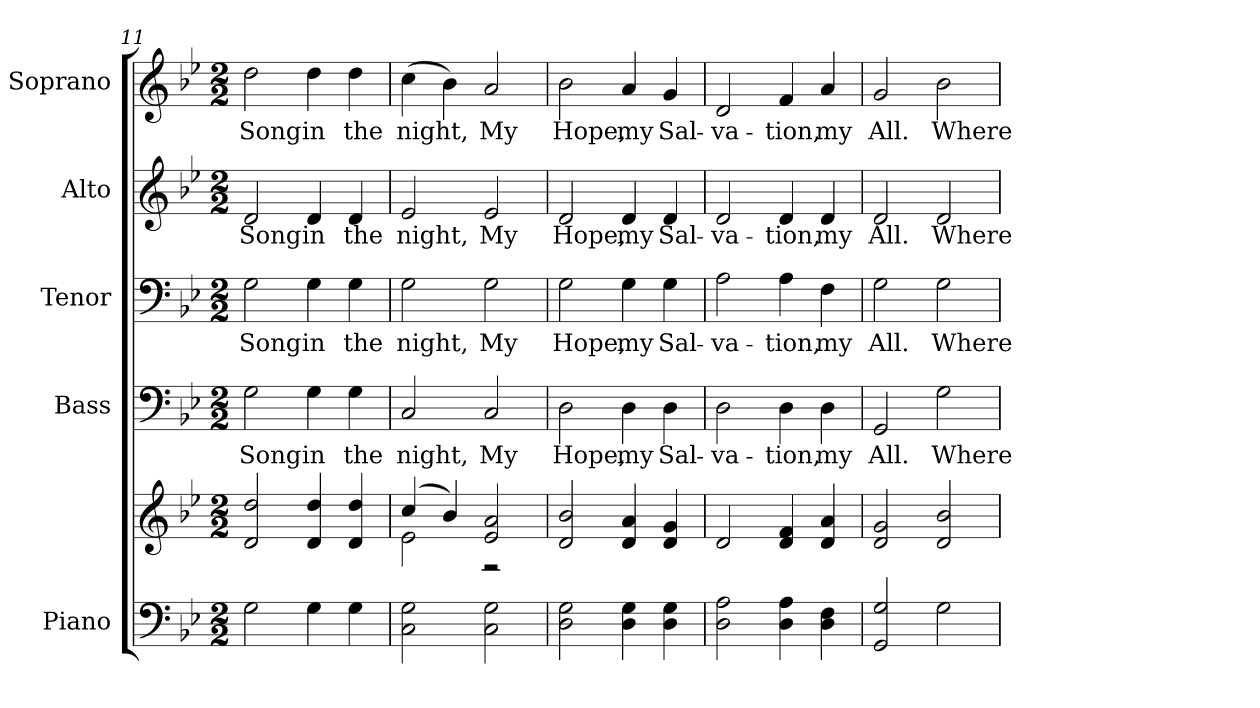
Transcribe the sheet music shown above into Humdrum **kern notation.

**kern	**kern	**kern	**text	**kern	**text	**kern	**text	**kern	**text
*part5	*part5	*part4	*part4	*part3	*part3	*part2	*part2	*part1	*part1
*staff6	*staff5	*staff4	*staff4	*staff3	*staff3	*staff2	*staff2	*staff1	*staff1
*I"Piano	*	*I"Bass	*	*I"Tenor	*	*I"Alto	*	*I"Soprano	*
*I'Pno.	*	*I'B.	*	*I'T.	*	*I'A.	*	*I'S.	*
!!LO:PB:g=z
*clefF4	*clefG2	*clefF4	*	*clefF4	*	*clefG2	*	*clefG2	*
*k[b-e-]	*k[b-e-]	*k[b-e-]	*	*k[b-e-]	*	*k[b-e-]	*	*k[b-e-]	*
*B-:	*B-:	*B-:	*	*B-:	*	*B-:	*	*B-:	*
*M2/2	*M2/2	*M2/2	*	*M2/2	*	*M2/2	*	*M2/2	*
=11	=11	=11	=11	=11	=11	=11	=11	=11	=11
!	!	!	!LO:LY:b:color=#000000	!	!	!	!	!	!
!	!	!	!	!	!LO:LY:b:color=#000000	!	!	!	!
!	!	!	!	!	!	!	!LO:LY:b:color=#000000	!	!
!	!	!	!	!	!	!	!	!	!LO:LY:b:color=#000000
2Gi\	2di/ 2ddi	2Gi\	Song	2Gi\	Song	2di/	Song	2ddi\	Song
!	!	!	!LO:LY:b:color=#000000	!	!	!	!	!	!
!	!	!	!	!	!LO:LY:b:color=#000000	!	!	!	!
!	!	!	!	!	!	!	!LO:LY:b:color=#000000	!	!
!	!	!	!	!	!	!	!	!	!LO:LY:b:color=#000000
4Gi\	4di/ 4ddi	4Gi\	in	4Gi\	in	4di/	in	4ddi\	in
!	!	!	!LO:LY:b:color=#000000	!	!	!	!	!	!
!	!	!	!	!	!LO:LY:b:color=#000000	!	!	!	!
!	!	!	!	!	!	!	!LO:LY:b:color=#000000	!	!
!	!	!	!	!	!	!	!	!	!LO:LY:b:color=#000000
4Gi\	4di/ 4ddi	4Gi\	the	4Gi\	the	4di/	the	4ddi\	the
=12	=12	=12	=12	=12	=12	=12	=12	=12	=12
*	*^	*	*	*	*	*	*	*	*
!	!	!	!	!LO:LY:b:color=#000000	!	!	!	!	!	!
!	!	!	!	!	!	!LO:LY:b:color=#000000	!	!	!	!
!	!	!	!	!	!	!	!	!LO:LY:b:color=#000000	!	!
!	!	!	!	!	!	!	!	!	!	!LO:LY:b:color=#000000
2Ci\ 2Gi	(4cci/	2e-i\	2Ci/	night,	2Gi\	night,	2e-i/	night,	(4cci\	night,
.	4b-i/)	.	.	.	.	.	.	.	4b-i\)	.
!	!	!	!	!LO:LY:b:color=#000000	!	!	!	!	!	!
!	!	!	!	!	!	!LO:LY:b:color=#000000	!	!	!	!
!	!	!	!	!	!	!	!	!LO:LY:b:color=#000000	!	!
!	!	!	!	!	!	!	!	!	!	!LO:LY:b:color=#000000
2Ci\ 2Gi	2e-i/ 2ai	2r	2Ci/	My	2Gi\	My	2e-i/	My	2ai/	My
*	*v	*v	*	*	*	*	*	*	*	*
!!LO:PB:g=z
=13	=13	=13	=13	=13	=13	=13	=13	=13	=13
*	*^	*	*	*	*	*	*	*	*
!	!	!	!	!LO:LY:b:color=#000000	!	!	!	!	!	!
*	*v	*v	*	*	*	*	*	*	*	*
*	*^	*	*	*	*	*	*	*	*
!	!	!	!	!	!	!LO:LY:b:color=#000000	!	!	!	!
*	*v	*v	*	*	*	*	*	*	*	*
*	*^	*	*	*	*	*	*	*	*
!	!	!	!	!	!	!	!	!LO:LY:b:color=#000000	!	!
*	*v	*v	*	*	*	*	*	*	*	*
*	*^	*	*	*	*	*	*	*	*
!	!	!	!	!	!	!	!	!	!	!LO:LY:b:color=#000000
*	*v	*v	*	*	*	*	*	*	*	*
2Di\ 2Gi	2di/ 2b-i	2Di\	Hope,	2Gi\	Hope,	2di/	Hope,	2b-i\	Hope,
!	!	!	!LO:LY:b:color=#000000	!	!	!	!	!	!
!	!	!	!	!	!LO:LY:b:color=#000000	!	!	!	!
!	!	!	!	!	!	!	!LO:LY:b:color=#000000	!	!
!	!	!	!	!	!	!	!	!	!LO:LY:b:color=#000000
4Di\ 4Gi	4di/ 4ai	4Di\	my	4Gi\	my	4di/	my	4ai/	my
!	!	!	!LO:LY:b:color=#000000	!	!	!	!	!	!
!	!	!	!	!	!LO:LY:b:color=#000000	!	!	!	!
!	!	!	!	!	!	!	!LO:LY:b:color=#000000	!	!
!	!	!	!	!	!	!	!	!	!LO:LY:b:color=#000000
4Di\ 4Gi	4di/ 4gi	4Di\	Sal-	4Gi\	Sal-	4di/	Sal-	4gi/	Sal-
=14	=14	=14	=14	=14	=14	=14	=14	=14	=14
!	!	!	!LO:LY:b:color=#000000	!	!	!	!	!	!
!	!	!	!	!	!LO:LY:b:color=#000000	!	!	!	!
!	!	!	!	!	!	!	!LO:LY:b:color=#000000	!	!
!	!	!	!	!	!	!	!	!	!LO:LY:b:color=#000000
2Di\ 2Ai	2di/	2Di\	-va-	2Ai\	-va-	2di/	-va-	2di/	-va-
!	!	!	!LO:LY:b:color=#000000	!	!	!	!	!	!
!	!	!	!	!	!LO:LY:b:color=#000000	!	!	!	!
!	!	!	!	!	!	!	!LO:LY:b:color=#000000	!	!
!	!	!	!	!	!	!	!	!	!LO:LY:b:color=#000000
4Di\ 4Ai	4di/ 4fi	4Di\	-tion,	4Ai\	-tion,	4di/	-tion,	4fi/	-tion,
!	!	!	!LO:LY:b:color=#000000	!	!	!	!	!	!
!	!	!	!	!	!LO:LY:b:color=#000000	!	!	!	!
!	!	!	!	!	!	!	!LO:LY:b:color=#000000	!	!
!	!	!	!	!	!	!	!	!	!LO:LY:b:color=#000000
4Di\ 4Fi	4di/ 4ai	4Di\	my	4Fi\	my	4di/	my	4ai/	my
!!LO:PB:g=z
=15	=15	=15	=15	=15	=15	=15	=15	=15	=15
!	!	!	!LO:LY:b:color=#000000	!	!	!	!	!	!
!	!	!	!	!	!LO:LY:b:color=#000000	!	!	!	!
!	!	!	!	!	!	!	!LO:LY:b:color=#000000	!	!
!	!	!	!	!	!	!	!	!	!LO:LY:b:color=#000000
2GGi/ 2Gi	2di/ 2gi	2GGi/	All.	2Gi\	All.	2di/	All.	2gi/	All.
!	!	!	!LO:LY:b:color=#000000	!	!	!	!	!	!
!	!	!	!	!	!LO:LY:b:color=#000000	!	!	!	!
!	!	!	!	!	!	!	!LO:LY:b:color=#000000	!	!
!	!	!	!	!	!	!	!	!	!LO:LY:b:color=#000000
2Gi\	2di/ 2b-i	2Gi\	Where	2Gi\	Where	2di/	Where	2b-i\	Where
=	=	=	=	=	=	=	=	=	=
*-	*-	*-	*-	*-	*-	*-	*-	*-	*-
